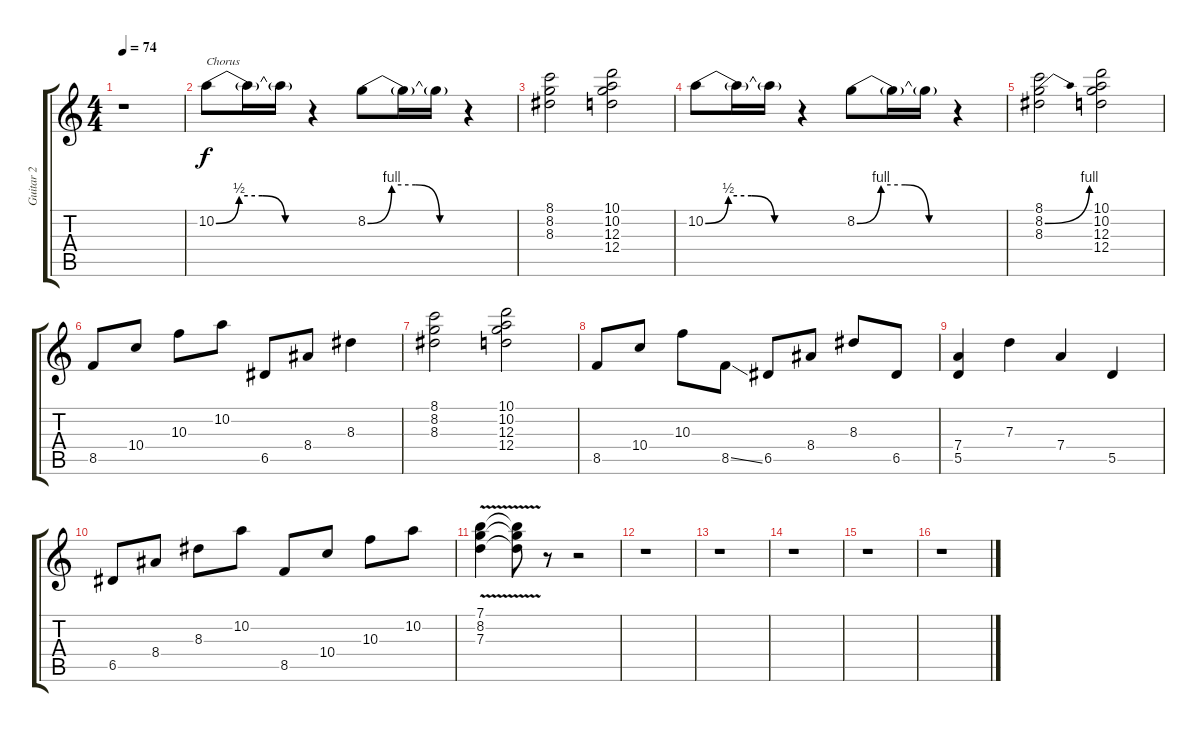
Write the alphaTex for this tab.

\track ("Guitar 2" "Guitar 2") {instrument distortionguitar}
\staff {score tabs}
\tuning (E4 B3 G3 D3 A2 E2) {hide}
\ts (4 4)
\tempo 74
\clef g2
\ks c
r.1{dy f} |
10.2{be (custom 0 0 15 2 30 2 45 0 60 0)}.8{txt "Chorus"} 10.2{t}.16 10.2{t}.16 r.4 8.2{be (custom 0 0 15 4 30 4 45 0 60 0)}.8 8.2{t}.16 8.2{t}.16 r.4 |
(8.1 8.2 8.3).2 (10.1 10.2 12.3 12.4).2 |
10.2{be (custom 0 0 15 2 30 2 45 0 60 0)}.8 10.2{t}.16 10.2{t}.16 r.4 8.2{be (custom 0 0 15 4 30 4 45 0 60 0)}.8 8.2{t}.16 8.2{t}.16 r.4 |
(8.1 8.2{be (bend 0 0 60 4)} 8.3).2 (10.1 10.2 12.3 12.4).2 |
8.5.8 10.4.8 10.3.8 10.2.8 6.5.8 8.4.8 8.3.4 |
(8.1 8.2 8.3).2 (10.1 10.2 12.3 12.4).2 |
8.5.8 10.4.8 10.3.8 8.5{ss}.8 6.5.8 8.4.8 8.3.8 6.5.8 |
(7.4 5.5).4 7.3.4 7.4.4 5.5.4 |
6.5.8 8.4.8 8.3.8 10.2.8 8.5.8 10.4.8 10.3.8 10.2.8 |
(7.1 8.2{v} 7.3).4 (7.1{t} 8.2{t} 7.3{t}).8 r.8 r.2 |
r.1 |
r.1 |
r.1 |
r.1 |
r.1
